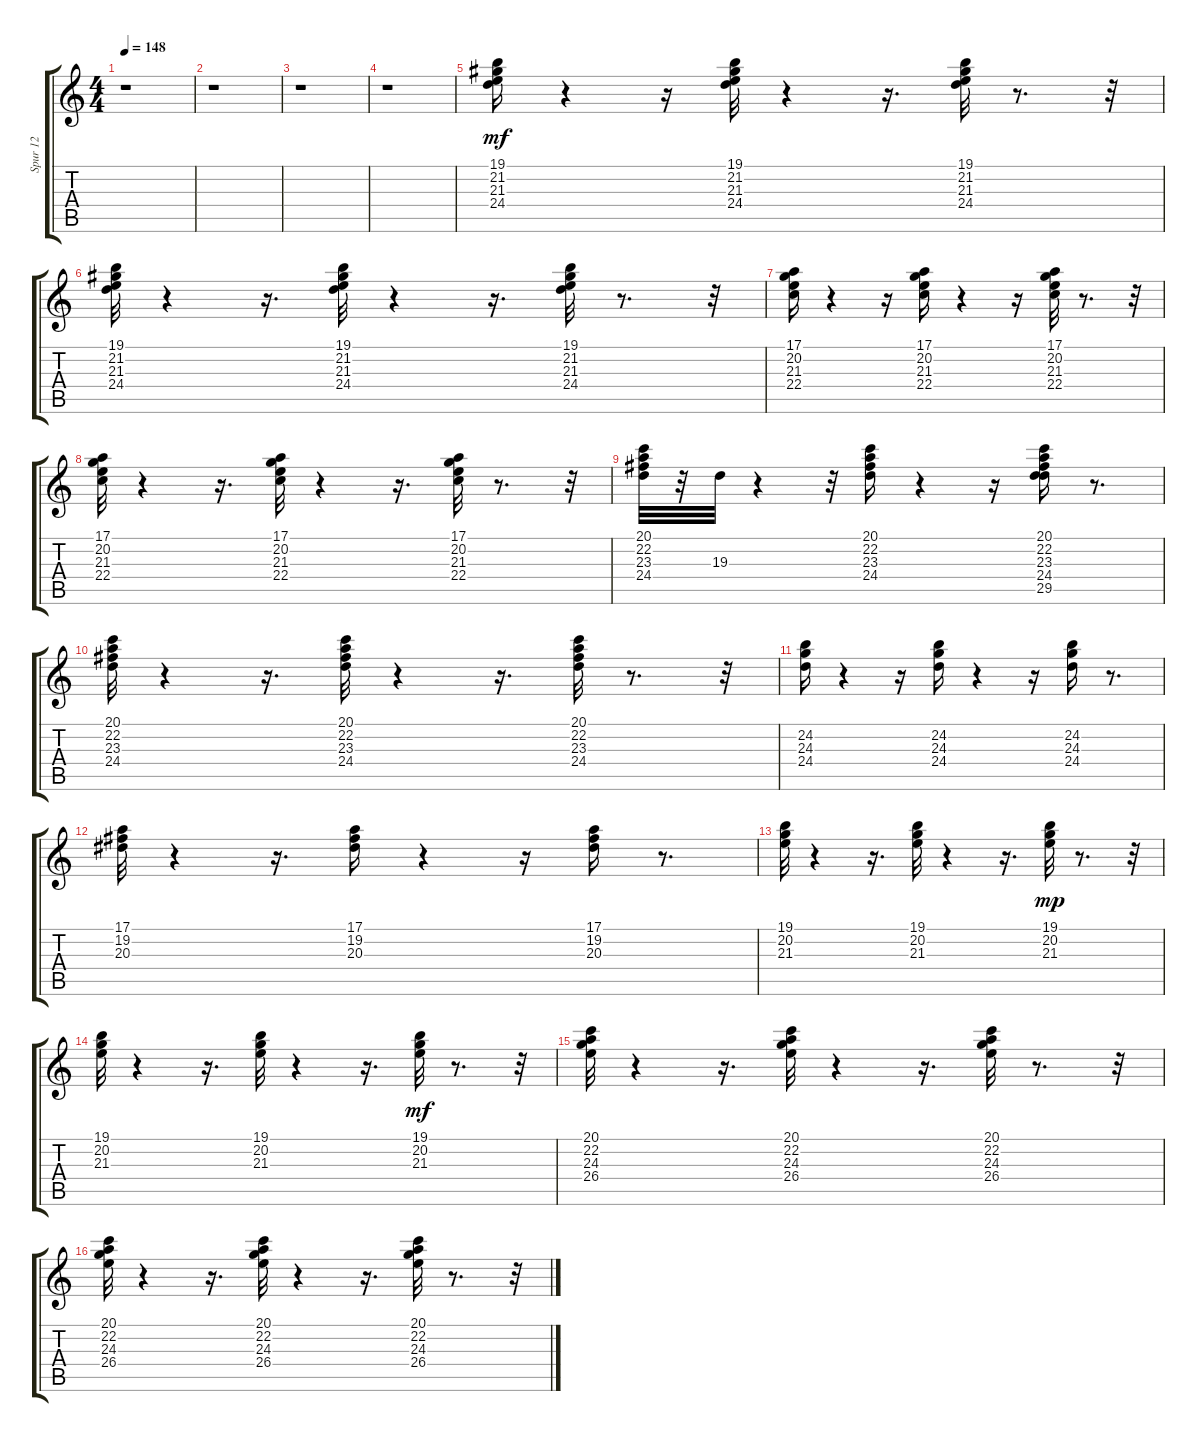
\track ("Spur 12" "Spur 12") {instrument frenchhorn}
\staff {score tabs}
\tuning (E4 B3 G3 D3 A2 E2) {hide}
\ts (4 4)
\tempo 148
\clef g2
\ks c
r.1{dy ff} |
r.1 |
r.1 |
r.1 |
(19.1 21.2 21.3 24.4).16{dy mf} r.4 r.16 (19.1 21.2 21.3 24.4).32 r.4 r.16{d} (19.1 21.2 21.3 24.4).32 r.8{d} r.32 |
(19.1 21.2 21.3 24.4).32 r.4 r.16{d} (19.1 21.2 21.3 24.4).32 r.4 r.16{d} (19.1 21.2 21.3 24.4).32 r.8{d} r.32 |
(17.1 20.2 21.3 22.4).16 r.4 r.16 (17.1 20.2 21.3 22.4).16 r.4 r.16 (17.1 20.2 21.3 22.4).32 r.8{d} r.32 |
(17.1 20.2 21.3 22.4).32 r.4 r.16{d} (17.1 20.2 21.3 22.4).32 r.4 r.16{d} (17.1 20.2 21.3 22.4).32 r.8{d} r.32 |
(20.1 22.2 23.3 24.4).32 r.32 19.3.32 r.4 r.32 (20.1 22.2 23.3 24.4).16 r.4 r.16 (20.1 22.2 23.3 24.4 29.5).16 r.8{d} |
(20.1 22.2 23.3 24.4).32 r.4 r.16{d} (20.1 22.2 23.3 24.4).32 r.4 r.16{d} (20.1 22.2 23.3 24.4).32 r.8{d} r.32 |
(24.2 24.3 24.4).16 r.4 r.16 (24.2 24.3 24.4).16 r.4 r.16 (24.2 24.3 24.4).16 r.8{d} |
(17.1 19.2 20.3).32 r.4 r.16{d} (17.1 19.2 20.3).16 r.4 r.16 (17.1 19.2 20.3).16 r.8{d} |
(19.1 20.2 21.3).32 r.4 r.16{d} (19.1 20.2 21.3).32 r.4 r.16{d} (19.1 20.2 21.3).32{dy mp} r.8{d} r.32 |
(19.1 20.2 21.3).32 r.4 r.16{d} (19.1 20.2 21.3).32 r.4 r.16{d} (19.1 20.2 21.3).32{dy mf} r.8{d} r.32 |
(20.1 22.2 24.3 26.4).32 r.4 r.16{d} (20.1 22.2 24.3 26.4).32 r.4 r.16{d} (20.1 22.2 24.3 26.4).32 r.8{d} r.32 |
(20.1 22.2 24.3 26.4).32 r.4 r.16{d} (20.1 22.2 24.3 26.4).32 r.4 r.16{d} (20.1 22.2 24.3 26.4).32 r.8{d} r.32
